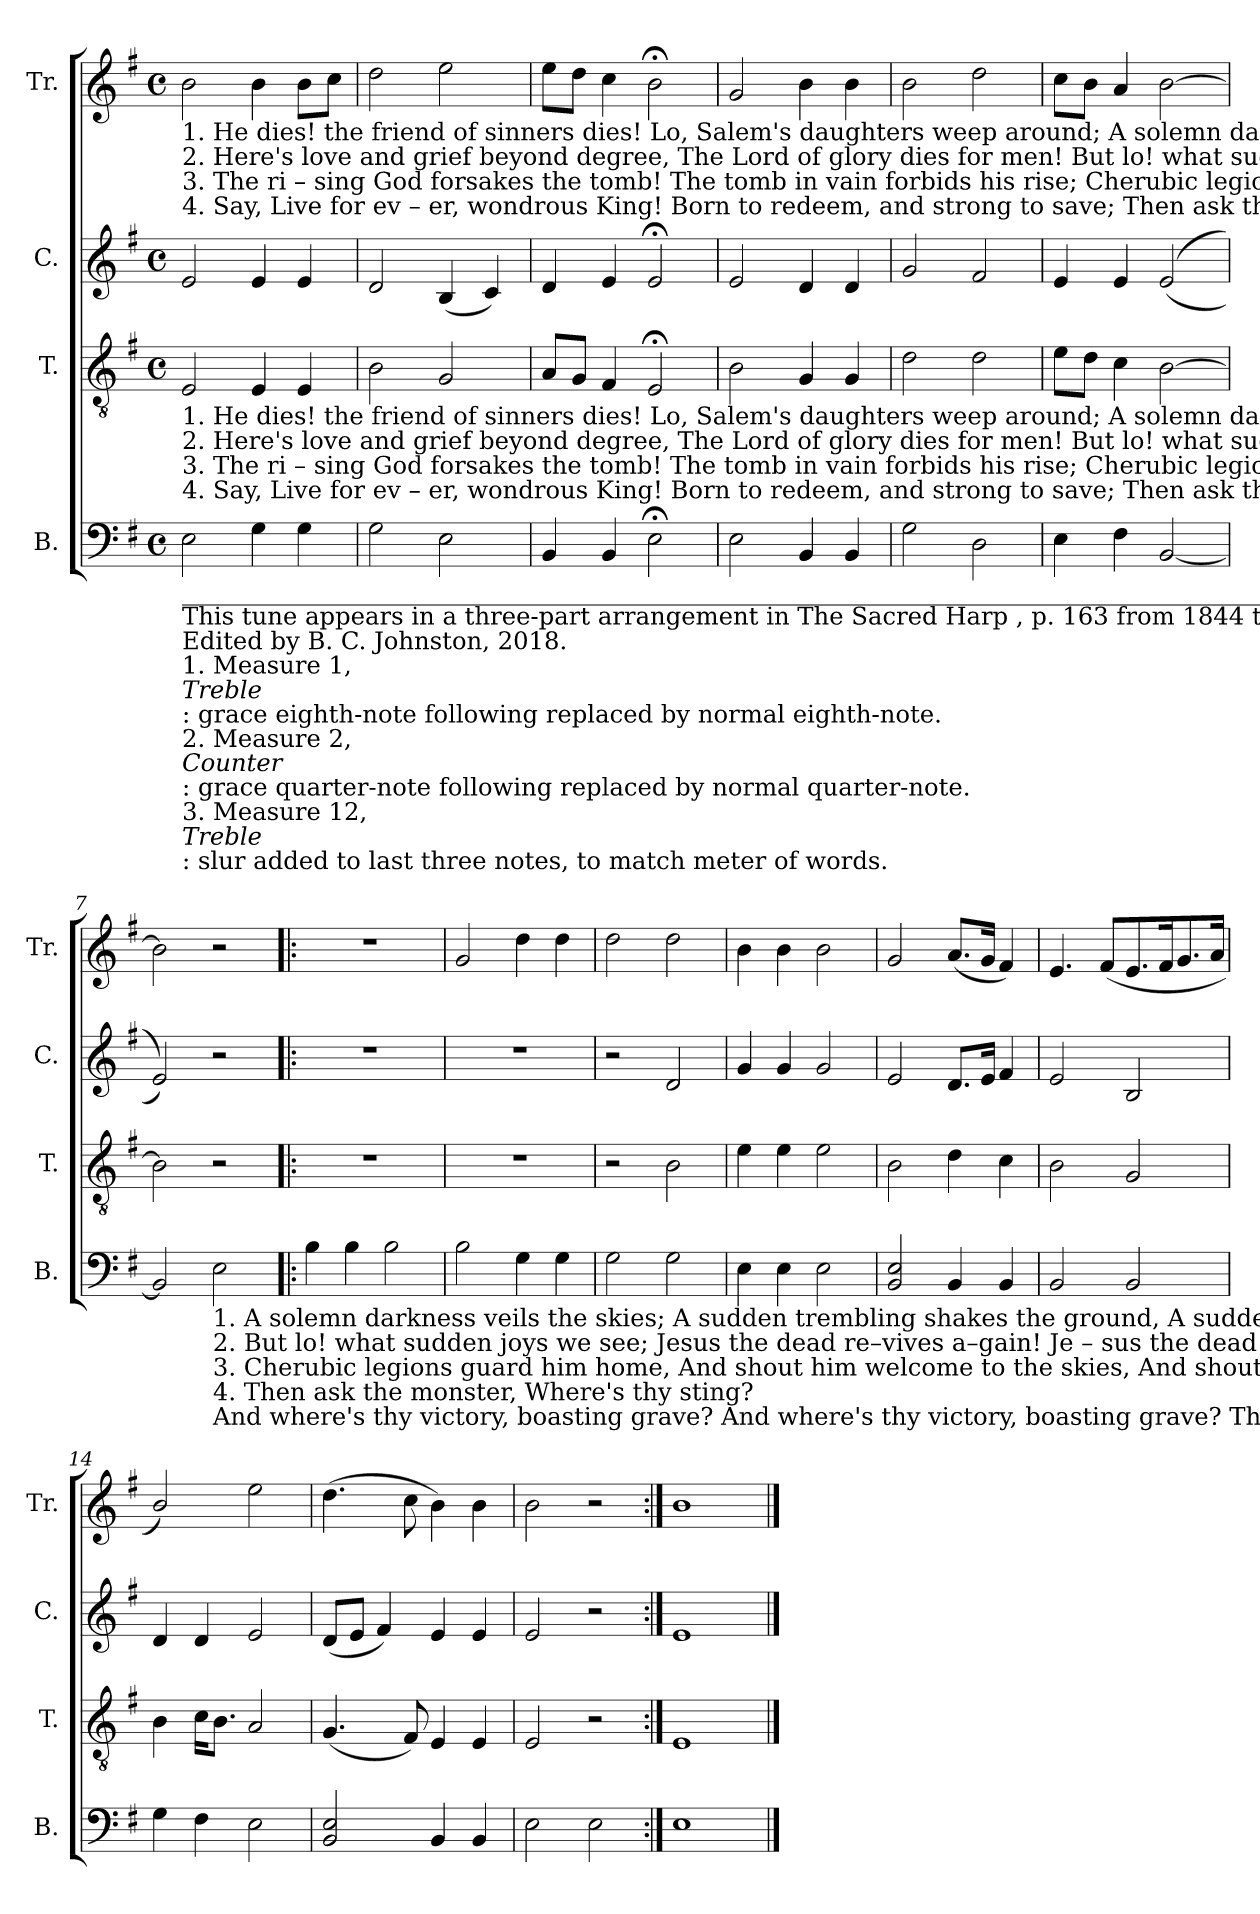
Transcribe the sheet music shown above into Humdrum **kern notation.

**kern	**kern	**kern	**kern
*part4	*part3	*part2	*part1
*staff4	*staff3	*staff2	*staff1
*I"B.	*I"T.	*I"C.	*I"Tr.
*I'B.	*I'T.	*I'C.	*I'Tr.
*clefF4	*clefGv2	*clefG2	*clefG2
*k[f#]	*k[f#]	*k[f#]	*k[f#]
*M4/4	*M4/4	*M4/4	*M4/4
*met(c)	*met(c)	*met(c)	*met(c)
*MM100	*MM100	*MM100	*MM100
=1	=1	=1	=1
!	!	!	!LO:TX:b:t=1.  He dies! the  friend  of     sinners  dies!   Lo, Salem's daughters weep around;               A solemn darkness veils the skies;  A sud    –    den   trem     –        –        –    bling  shakes __ the ground.
!	!	!	!LO:TX:b:t=2.  Here's love and  grief  beyond degree,  The Lord of glory dies for men!                          But lo! what sudden joys we see;  Je–sus ___  the   dead ______________  re  –  vives ___ a  –  gain!
!	!	!	!LO:TX:b:t=3. The  ri – sing  God  forsakes  the  tomb!  The tomb in vain forbids his rise;                    Cherubic legions guard him home,  And shout    him   wel     –        –        –     come  to ____   the   skies.
!	!	!	!LO:TX:b:t=4. Say,  Live  for  ev – er,  wondrous King!  Born to redeem, and strong to save;        Then ask the monster, where's thy sting?  And where's  thy  vic      –       –        –      tory,    boa  –  sting  grave?
!	!LO:TX:b:t=1.  He dies! the  friend  of     sinners  dies!   Lo, Salem's daughters weep around;                                           A solemn darkness veils the skies;      A                 sudden trembling shakes the ground.	!	!
!	!LO:TX:b:t=2.  Here's love and  grief  beyond degree,  The Lord of glory dies for men!                                                     But  lo! what sudden joys we see;      Je       –       sus   the   dead  re–vives   a –gain!	!	!
!	!LO:TX:b:t=3. The  ri – sing  God  forsakes  the  tomb!  The tomb in vain forbids his rise;                                                  Cherubic legions guard him home,    And             shout him  wel – come  to  the skies.	!	!
!	!LO:TX:b:t=4. Say,  Live  for  ev – er,  wondrous King!  Born to redeem, and strong to save;                                         Then ask the monster, where's thy sting? And            where's thy victory, boasting  grave?	!	!
!LO:TX:b:t=_____________________________________________________________________________________________________________________________	!	!	!
!LO:TX:b:t=This tune appears in a three-part arrangement in The Sacred Harp , p. 163 from 1844 to the present; an alto part was written by Anna Blackshear, 1902.	!	!	!
!LO:TX:b:t=Edited by B. C. Johnston, 2018.	!	!	!
!LO:TX:b:t=1. Measure 1,	!	!	!
!LO:TX:b:i:t=Treble	!	!	!
!LO:TX:b:t=&colon; grace eighth-note following replaced by normal eighth-note.	!	!	!
!LO:TX:b:t=2. Measure 2,	!	!	!
!LO:TX:b:i:t=Counter	!	!	!
!LO:TX:b:t=&colon; grace quarter-note following replaced by normal quarter-note.	!	!	!
!LO:TX:b:t=3. Measure 12,	!	!	!
!LO:TX:b:i:t=Treble	!	!	!
!LO:TX:b:t=&colon; slur added to last three notes, to match meter of words.	!	!	!
2E!\	2E!/	2e!/	2b!\
4G!\	4E!/	4e!/	4b!\
4G!\	4E!/	4e!/	8b!\L
.	.	.	8cc!\J
=2	=2	=2	=2
2G!\	2B!\	2d!/	2dd!\
2E!\	2G!/	(4B!/	2ee!\
.	.	4c!/)	.
=3	=3	=3	=3
4BB!/	8A!/L	4d!/	8ee!\L
.	8G!/J	.	8dd!\J
4BB!/	4F#!/	4e!/	4cc!\
2E;<!\	2E;<!/	2e;<!/	2b;<!\
=4	=4	=4	=4
2E!\	2B!\	2e!/	2g!/
4BB!/	4G!/	4d!/	4b!\
4BB!/	4G!/	4d!/	4b!\
=5	=5	=5	=5
2G!\	2d!\	2g!/	2b!\
2D!\	2d!\	2f#!/	2dd!\
=6	=6	=6	=6
4E!\	8e!\L	4e!/	8cc!\L
.	8d!\J	.	8b!\J
4F#!\	4c!\	4e!/	4a!/
[2BB!/	[2B!\	((2e!/	[2b!\
=7	=7	=7	=7
2BB!/]	2B!\]	2e!/))	2b!\]
!LO:TX:b:t=1.  A solemn darkness veils the skies; A sudden trembling shakes the ground,   A     sudden trembling shakes the ground.  A	!	!	!
!LO:TX:b:t=2.  But lo! what sudden joys we see;  Jesus the dead re–vives a–gain!            Je    –   sus   the  dead  re –vives  a–gain!  But	!	!	!
!LO:TX:b:t=3. Cherubic legions guard him home, And  shout  him welcome to the skies,   And     shout  him wel–come to the skies.  Che–	!	!	!
!LO:TX:b:t=4. Then ask the monster, Where's thy sting?	!	!	!
!LO:TX:b:t=And where's thy victory, boasting grave? And where's thy victory, boasting grave?  Then	!	!	!
2E!\	2r	2r	2r
=8!|:	=8!|:	=8!|:	=8!|:
4B!\	1r	1r	1r
4B!\	.	.	.
2B!\	.	.	.
=9	=9	=9	=9
2B!\	1r	1r	2g!/
4G!\	.	.	4dd!\
4G!\	.	.	4dd!\
=10	=10	=10	=10
2G!\	2r	2r	2dd!\
2G!\	2B!\	2d!/	2dd!\
=11	=11	=11	=11
4E!\	4e!\	4g!/	4b!\
4E!\	4e!\	4g!/	4b!\
2E!\	2e!\	2g!/	2b!\
=12	=12	=12	=12
2BB!/ 2E!/	2B!\	2e!/	2g!/
4BB!/	4d!\	8.d!/L	(8.a!/L
.	.	16e!/Jk	16g!/Jk
4BB!/	4c!\	4f#!/	4f#!/)
=13	=13	=13	=13
2BB!/	2B!\	2e!/	4.e!/
.	.	.	(8f#!/L
2BB!/	2G!/	2B!/	8.e!/
.	.	.	16f#!/K
.	.	.	8.g!/
.	.	.	16a!/Jk
=14	=14	=14	=14
4G!\	4B!\	4d!/	2b!/)
4F#!\	16c!\KL	4d!/	.
.	8.B!\J	.	.
2E!\	2A!/	2e!/	2ee!\
=15	=15	=15	=15
2BB!/ 2E!/	(4.G!/	(8d!/L	(4.dd!\
.	.	8e!/J	.
.	.	4f#!/)	.
.	8F#!/)	.	8cc!\
4BB!/	4E!/	4e!/	4b!\)
4BB!/	4E!/	4e!/	4b!\
=16	=16	=16	=16
2E!\	2E!/	2e!/	2b!\
2E!\	2r	2r	2r
=17:|!	=17:|!	=17:|!	=17:|!
1E!	1E!	1e!	1b!
==	==	==	==
*-	*-	*-	*-
